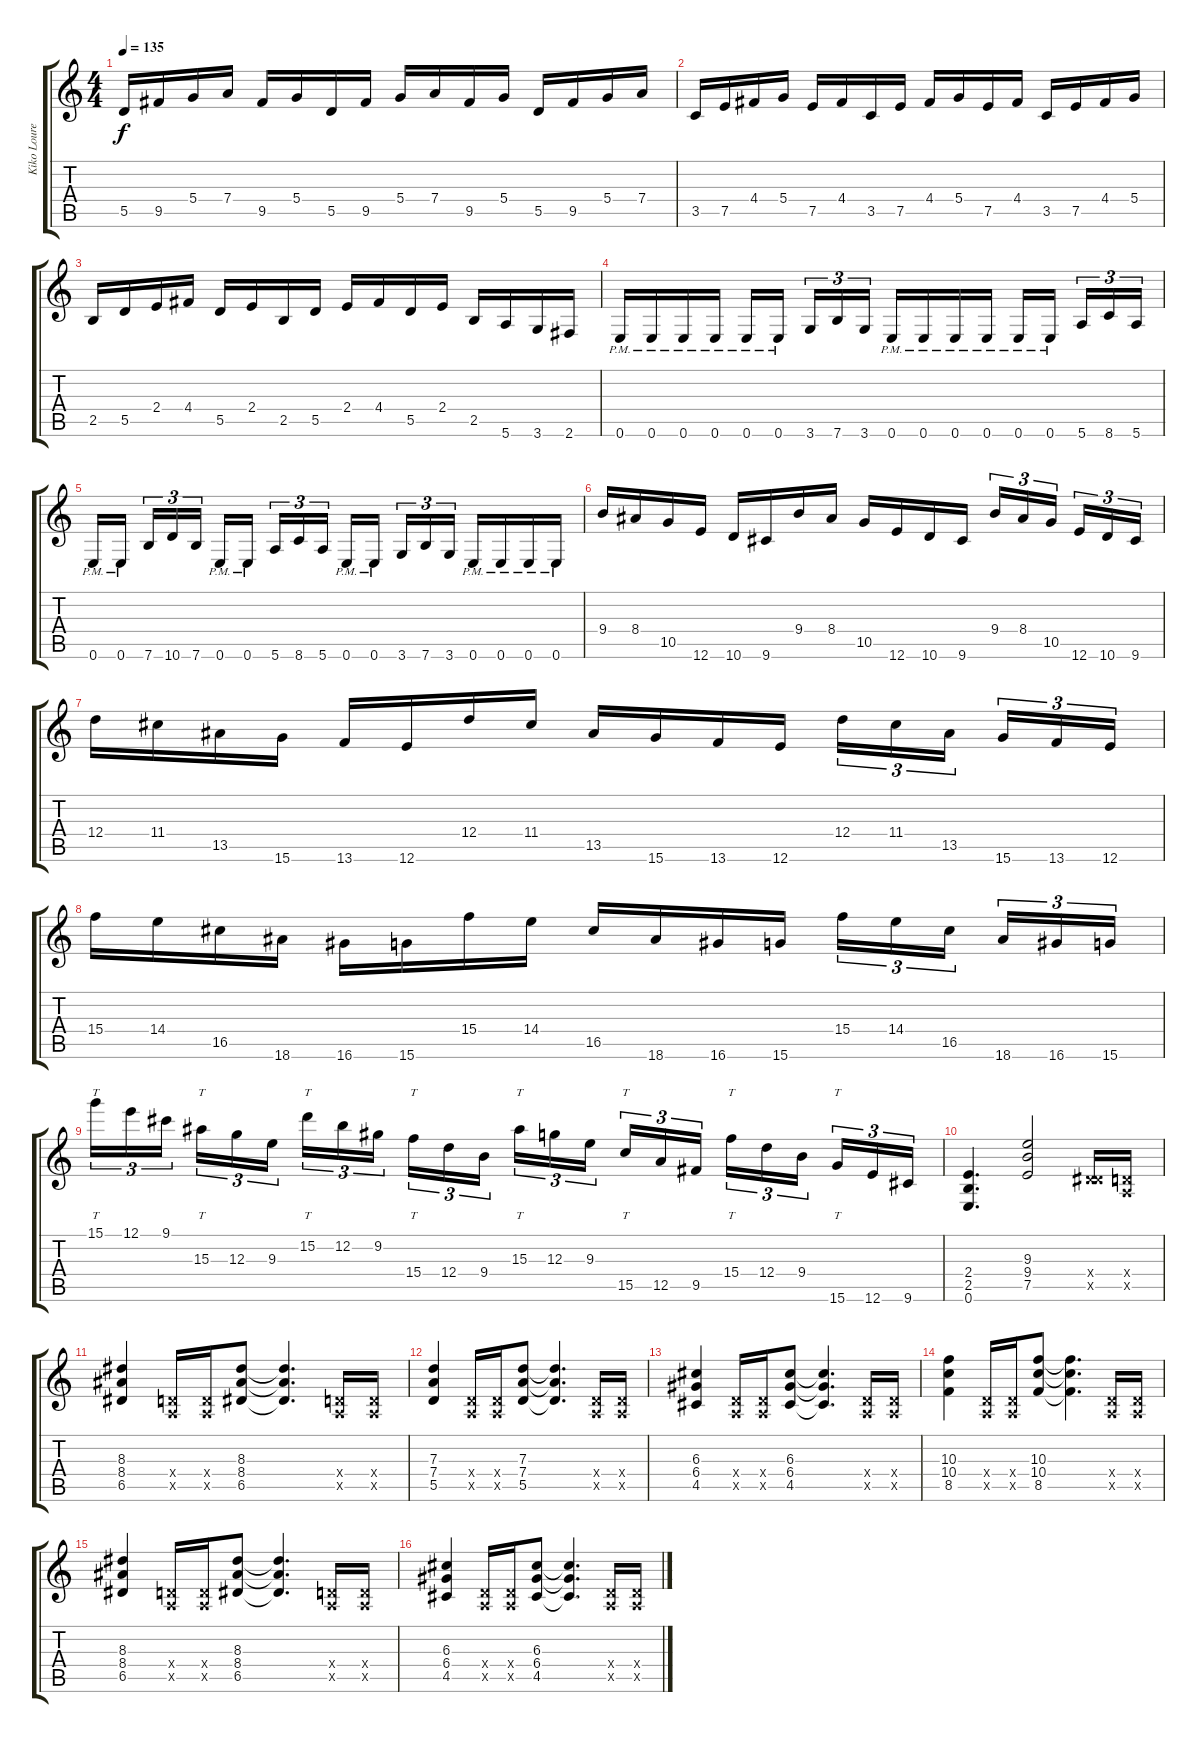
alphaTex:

\track ("Kiko Loureiro Rithm" "Kiko Loure") {instrument distortionguitar}
\staff {score tabs}
\tuning (E4 B3 G3 D3 A2 E2) {hide}
\ts (4 4)
\tempo 135
\clef g2
\ks c
5.5.16{dy f} 9.5.16 5.4.16 7.4.16 9.5.16 5.4.16 5.5.16 9.5.16 5.4.16 7.4.16 9.5.16 5.4.16 5.5.16 9.5.16 5.4.16 7.4.16 |
3.5.16 7.5.16 4.4.16 5.4.16 7.5.16 4.4.16 3.5.16 7.5.16 4.4.16 5.4.16 7.5.16 4.4.16 3.5.16 7.5.16 4.4.16 5.4.16 |
2.5.16 5.5.16 2.4.16 4.4.16 5.5.16 2.4.16 2.5.16 5.5.16 2.4.16 4.4.16 5.5.16 2.4.16 2.5.16 5.6.16 3.6.16 2.6.16 |
0.6{pm}.16 0.6{pm}.16 0.6{pm}.16 0.6{pm}.16 0.6{pm}.16 0.6{pm}.16{beam splitsecondary} 3.6.16{tu (3 2)} 7.6.16{tu (3 2)} 3.6.16{tu (3 2)} 0.6{pm}.16 0.6{pm}.16 0.6{pm}.16 0.6{pm}.16 0.6{pm}.16 0.6{pm}.16{beam splitsecondary} 5.6.16{tu (3 2)} 8.6.16{tu (3 2)} 5.6.16{tu (3 2)} |
0.6{pm}.16 0.6{pm}.16{beam splitsecondary} 7.6.16{tu (3 2)} 10.6.16{tu (3 2)} 7.6.16{tu (3 2)} 0.6{pm}.16 0.6{pm}.16{beam splitsecondary} 5.6.16{tu (3 2)} 8.6.16{tu (3 2)} 5.6.16{tu (3 2)} 0.6{pm}.16 0.6{pm}.16{beam splitsecondary} 3.6.16{tu (3 2)} 7.6.16{tu (3 2)} 3.6.16{tu (3 2)} 0.6{pm}.16 0.6{pm}.16 0.6{pm}.16 0.6{pm}.16 |
9.4.16 8.4.16 10.5.16 12.6.16 10.6.16 9.6.16 9.4.16 8.4.16 10.5.16 12.6.16 10.6.16 9.6.16 9.4.16{tu (3 2)} 8.4.16{tu (3 2)} 10.5.16{tu (3 2) beam splitsecondary} 12.6.16{tu (3 2)} 10.6.16{tu (3 2)} 9.6.16{tu (3 2)} |
12.4.16 11.4.16 13.5.16 15.6.16 13.6.16 12.6.16 12.4.16 11.4.16 13.5.16 15.6.16 13.6.16 12.6.16 12.4.16{tu (3 2)} 11.4.16{tu (3 2)} 13.5.16{tu (3 2) beam splitsecondary} 15.6.16{tu (3 2)} 13.6.16{tu (3 2)} 12.6.16{tu (3 2)} |
15.4.16 14.4.16 16.5.16 18.6.16 16.6.16 15.6.16 15.4.16 14.4.16 16.5.16 18.6.16 16.6.16 15.6.16 15.4.16{tu (3 2)} 14.4.16{tu (3 2)} 16.5.16{tu (3 2) beam splitsecondary} 18.6.16{tu (3 2)} 16.6.16{tu (3 2)} 15.6.16{tu (3 2)} |
15.1.16{tt tu (3 2)} 12.1.16{tu (3 2)} 9.1.16{tu (3 2) beam splitsecondary} 15.3.16{tt tu (3 2)} 12.3.16{tu (3 2)} 9.3.16{tu (3 2)} 15.2.16{tt tu (3 2)} 12.2.16{tu (3 2)} 9.2.16{tu (3 2) beam splitsecondary} 15.4.16{tt tu (3 2)} 12.4.16{tu (3 2)} 9.4.16{tu (3 2)} 15.3.16{tt tu (3 2)} 12.3.16{tu (3 2)} 9.3.16{tu (3 2) beam splitsecondary} 15.5.16{tt tu (3 2)} 12.5.16{tu (3 2)} 9.5.16{tu (3 2)} 15.4.16{tt tu (3 2)} 12.4.16{tu (3 2)} 9.4.16{tu (3 2) beam splitsecondary} 15.6.16{tt tu (3 2)} 12.6.16{tu (3 2)} 9.6.16{tu (3 2)} |
(2.4 2.5 0.6).4{d} (9.3 9.4 7.5).2 (0.4{x} 6.5{x}).16 (0.4{x} 0.5{x}).16 |
(8.3 8.4 6.5).4 (0.4{x} 0.5{x}).16 (0.4{x} 0.5{x}).16 (8.3 8.4 6.5).8 (8.3{t} 8.4{t} 6.5{t}).4{d} (0.4{x} 0.5{x}).16 (0.4{x} 0.5{x}).16 |
(7.3 7.4 5.5).4 (0.4{x} 0.5{x}).16 (0.4{x} 0.5{x}).16 (7.3 7.4 5.5).8 (7.3{t} 7.4{t} 5.5{t}).4{d} (0.4{x} 0.5{x}).16 (0.4{x} 0.5{x}).16 |
(6.3 6.4 4.5).4 (0.4{x} 0.5{x}).16 (0.4{x} 0.5{x}).16 (6.3 6.4 4.5).8 (6.3{t} 6.4{t} 4.5{t}).4{d} (0.4{x} 0.5{x}).16 (0.4{x} 0.5{x}).16 |
(10.3 10.4 8.5).4 (0.4{x} 0.5{x}).16 (0.4{x} 0.5{x}).16 (10.3 10.4 8.5).8 (10.3{t} 10.4{t} 8.5{t}).4{d} (0.4{x} 0.5{x}).16 (0.4{x} 0.5{x}).16 |
(8.3 8.4 6.5).4 (0.4{x} 0.5{x}).16 (0.4{x} 0.5{x}).16 (8.3 8.4 6.5).8 (8.3{t} 8.4{t} 6.5{t}).4{d} (0.4{x} 0.5{x}).16 (0.4{x} 0.5{x}).16 |
(6.3 6.4 4.5).4 (0.4{x} 0.5{x}).16 (0.4{x} 0.5{x}).16 (6.3 6.4 4.5).8 (6.3{t} 6.4{t} 4.5{t}).4{d} (0.4{x} 0.5{x}).16 (0.4{x} 0.5{x}).16
